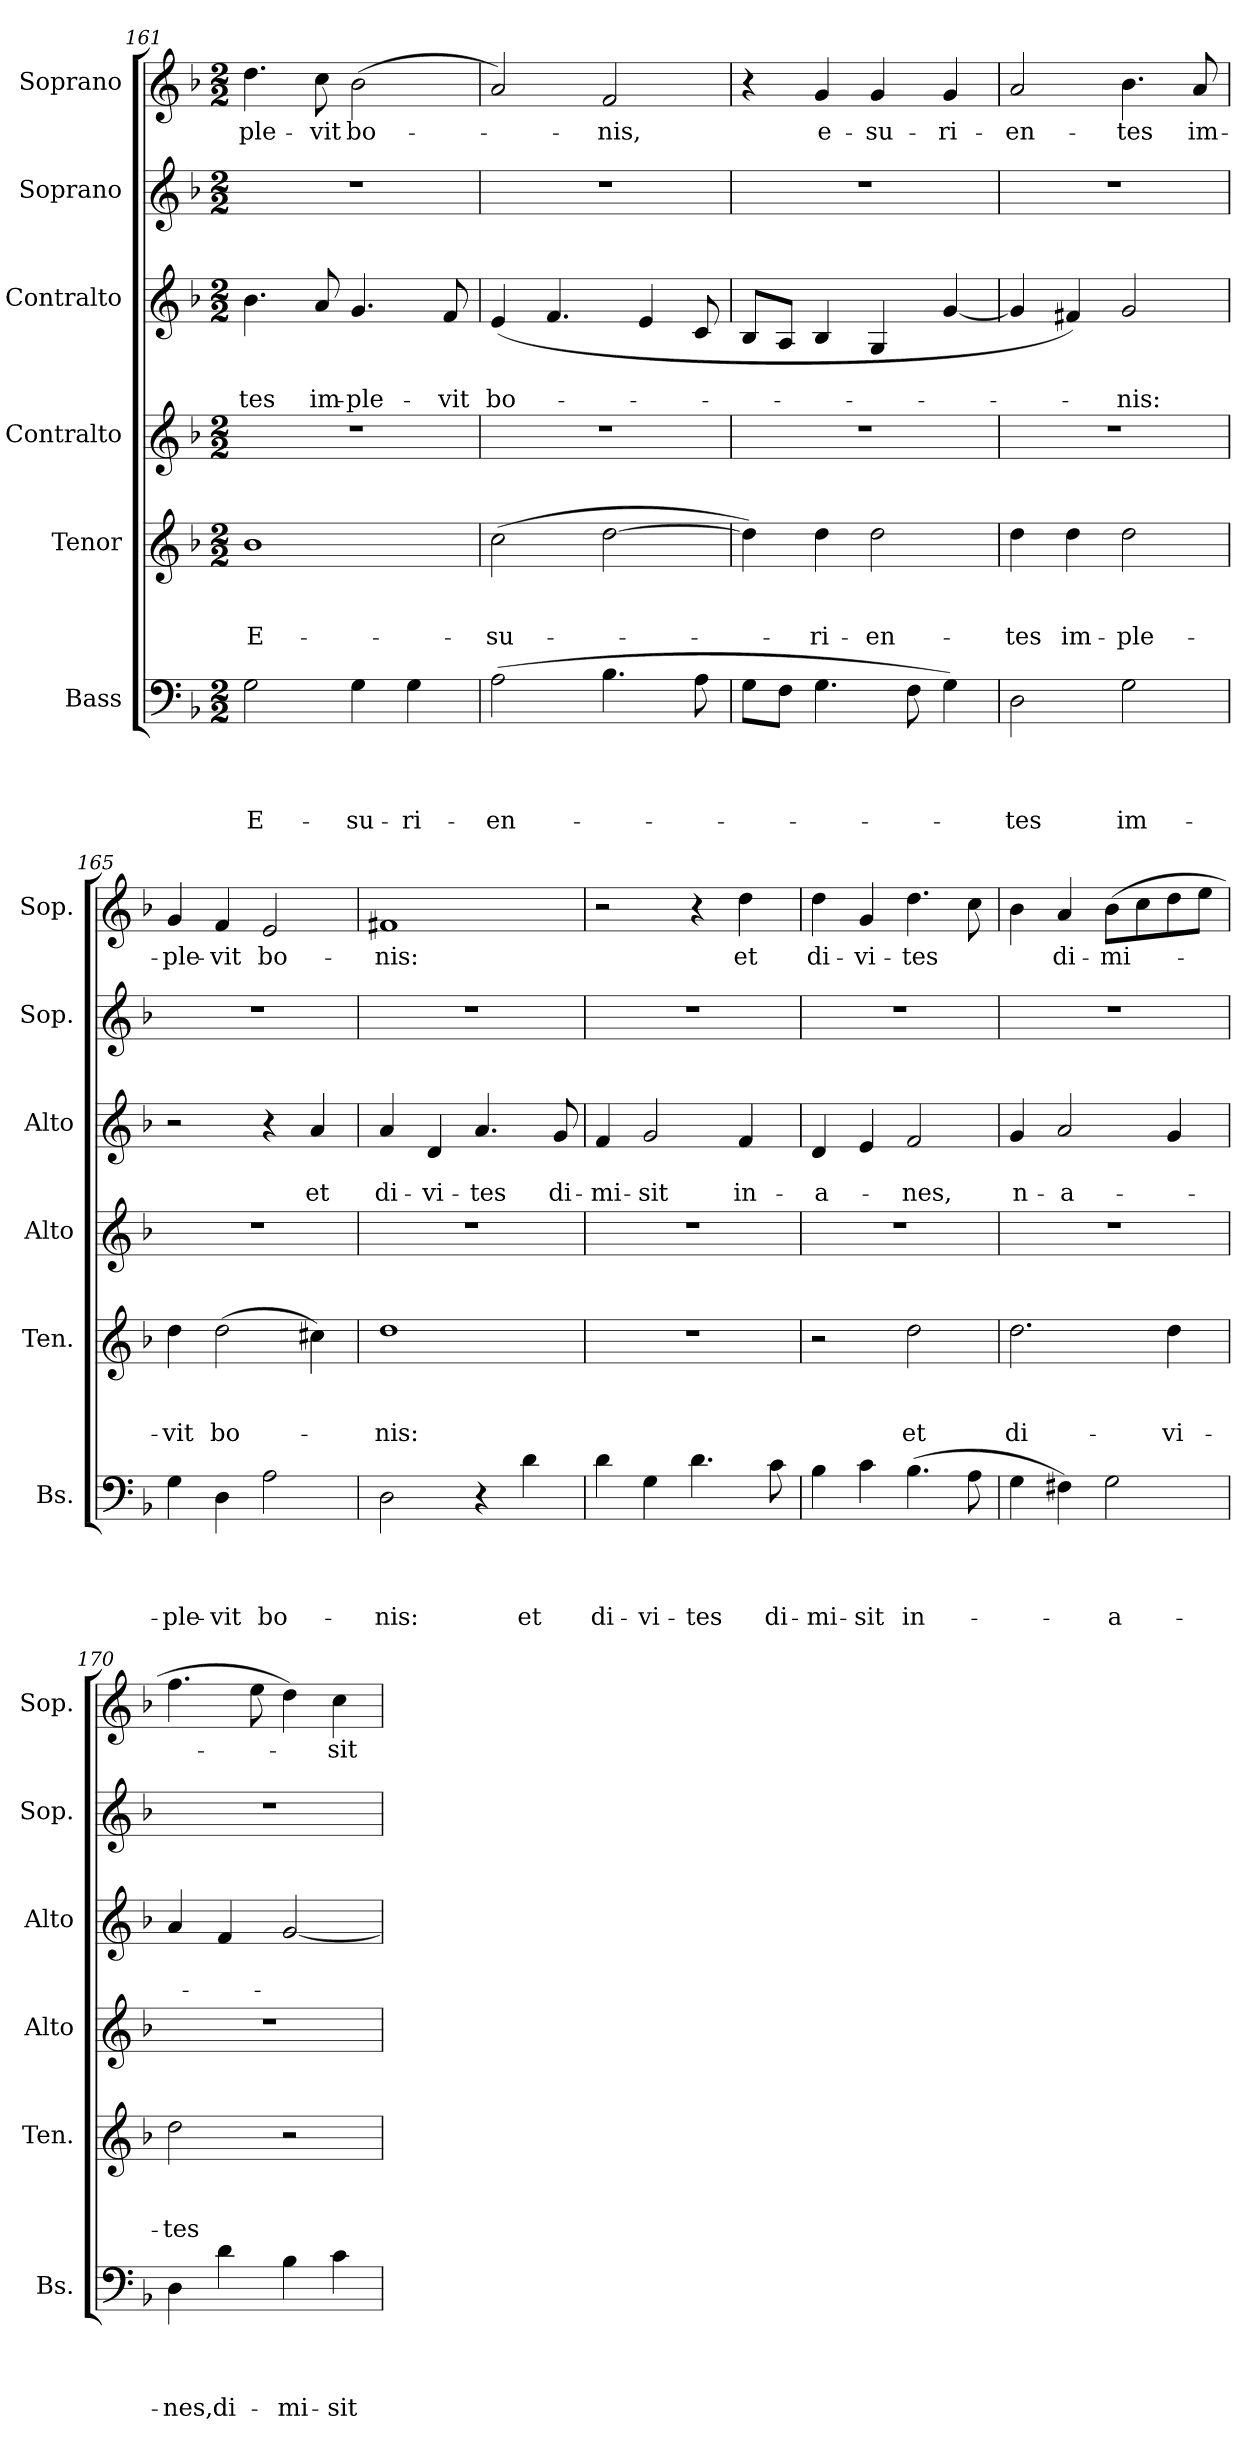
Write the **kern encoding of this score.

**kern	**text	**text	**text	**text	**kern	**text	**text	**text	**kern	**kern	**text	**text	**kern	**kern	**text
*part6	*part6	*part6	*part6	*part6	*part5	*part5	*part5	*part5	*part4	*part3	*part3	*part3	*part2	*part1	*part1
*staff6	*staff6	*staff6	*staff6	*staff6	*staff5	*staff5	*staff5	*staff5	*staff4	*staff3	*staff3	*staff3	*staff2	*staff1	*staff1
*I"Bass	*	*	*	*	*I"Tenor	*	*	*	*I"Contralto	*I"Contralto	*	*	*I"Soprano	*I"Soprano	*
*I'Bs.	*	*	*	*	*I'Ten.	*	*	*	*I'Alto	*I'Alto	*	*	*I'Sop.	*I'Sop.	*
*clefF4	*	*	*	*	*clefG2	*	*	*	*clefG2	*clefG2	*	*	*clefG2	*clefG2	*
*	*	*	*	*	*ITrd7c12	*	*	*	*	*	*	*	*	*	*
*k[b-]	*	*	*	*	*k[b-]	*	*	*	*k[b-]	*k[b-]	*	*	*k[b-]	*k[b-]	*
*F:	*	*	*	*	*F:	*	*	*	*F:	*F:	*	*	*F:	*F:	*
*M2/2	*	*	*	*	*M2/2	*	*	*	*M2/2	*M2/2	*	*	*M2/2	*M2/2	*
=161	=161	=161	=161	=161	=161	=161	=161	=161	=161	=161	=161	=161	=161	=161	=161
!	!	!	!	!LO:LY:b	!	!	!	!LO:LY:b	!	!	!	!LO:LY:b	!	!	!LO:LY:b
2G\	.	.	.	E-	1B-	.	.	E-	1r	4.b-\	.	-tes	1r	4.dd\	-ple-
!	!	!	!	!	!	!	!	!	!	!	!	!LO:LY:b	!	!	!LO:LY:b
.	.	.	.	.	.	.	.	.	.	8a/	.	im-	.	8cc\	-vit
!	!	!	!	!LO:LY:b	!	!	!	!	!	!	!	!LO:LY:b	!	!	!LO:LY:b
4G\	.	.	.	-su-	.	.	.	.	.	4.g/	.	-ple-	.	(<2b-\	bo-
!	!	!	!	!LO:LY:b	!	!	!	!	!	!	!	!	!	!	!
4G\	.	.	.	-ri-	.	.	.	.	.	.	.	.	.	.	.
!	!	!	!	!	!	!	!	!	!	!	!	!LO:LY:b	!	!	!
.	.	.	.	.	.	.	.	.	.	8f/	.	-vit	.	.	.
=162	=162	=162	=162	=162	=162	=162	=162	=162	=162	=162	=162	=162	=162	=162	=162
!	!	!	!	!LO:LY:b	!	!	!	!LO:LY:b	!	!	!	!LO:LY:b	!	!	!
(<2A\	.	.	.	-en-	(>2c\	.	.	-su-	1r	(<4e/	.	bo-	1r	2a/)	.
.	.	.	.	.	.	.	.	.	.	4.f/	.	.	.	.	.
!	!	!	!	!	!	!	!	!	!	!	!	!	!	!	!LO:LY:b
4.B-\	.	.	.	.	[>2d\	.	.	.	.	.	.	.	.	2f/	-nis,
.	.	.	.	.	.	.	.	.	.	4e/	.	.	.	.	.
8A\	.	.	.	.	.	.	.	.	.	8c/	.	.	.	.	.
=163	=163	=163	=163	=163	=163	=163	=163	=163	=163	=163	=163	=163	=163	=163	=163
8G\L	.	.	.	.	4d\])	.	.	.	1r	8B-/L	.	.	1r	4r	.
8F\J	.	.	.	.	.	.	.	.	.	8A/J	.	.	.	.	.
!	!	!	!	!	!	!	!	!LO:LY:b	!	!	!	!	!	!	!LO:LY:b
4.G\	.	.	.	.	4d\	.	.	-ri-	.	4B-/	.	.	.	4g/	e-
!	!	!	!	!	!	!	!	!LO:LY:b	!	!	!	!	!	!	!LO:LY:b
.	.	.	.	.	2d\	.	.	-en-	.	4G/	.	.	.	4g/	-su-
8F\	.	.	.	.	.	.	.	.	.	.	.	.	.	.	.
!	!	!	!	!	!	!	!	!	!	!	!	!	!	!	!LO:LY:b
4G\)	.	.	.	.	.	.	.	.	.	[<4g/	.	.	.	4g/	-ri-
=164	=164	=164	=164	=164	=164	=164	=164	=164	=164	=164	=164	=164	=164	=164	=164
!	!	!	!	!LO:LY:b	!	!	!	!LO:LY:b	!	!	!	!	!	!	!LO:LY:b
2D\	.	.	.	-tes	4d\	.	.	-tes	1r	4g/]	.	.	1r	2a/	-en-
!	!	!	!	!	!	!	!	!LO:LY:b	!	!	!	!	!	!	!
.	.	.	.	.	4d\	.	.	im-	.	4f#X/)	.	.	.	.	.
!	!	!	!	!LO:LY:b	!	!	!	!LO:LY:b	!	!	!	!LO:LY:b	!	!	!LO:LY:b
2G\	.	.	.	im-	2d\	.	.	-ple-	.	2g/	.	-nis:	.	4.b-\	-tes
!	!	!	!	!	!	!	!	!	!	!	!	!	!	!	!LO:LY:b
.	.	.	.	.	.	.	.	.	.	.	.	.	.	8a/	im-
!!LO:PB:g=z
=165	=165	=165	=165	=165	=165	=165	=165	=165	=165	=165	=165	=165	=165	=165	=165
!	!	!	!	!LO:LY:b	!	!	!	!LO:LY:b	!	!	!	!	!	!	!LO:LY:b
4G\	.	.	.	-ple-	4d\	.	.	-vit	1r	2r	.	.	1r	4g/	-ple-
!	!	!	!	!LO:LY:b	!	!	!	!LO:LY:b	!	!	!	!	!	!	!LO:LY:b
4D\	.	.	.	-vit	(>2d\	.	.	bo-	.	.	.	.	.	4f/	-vit
!	!	!	!	!LO:LY:b	!	!	!	!	!	!	!	!	!	!	!LO:LY:b
2A\	.	.	.	bo-	.	.	.	.	.	4r	.	.	.	2e/	bo-
!	!	!	!	!	!	!	!	!	!	!	!	!LO:LY:b	!	!	!
.	.	.	.	.	4c#X\)	.	.	.	.	4a/	.	et	.	.	.
=166	=166	=166	=166	=166	=166	=166	=166	=166	=166	=166	=166	=166	=166	=166	=166
!	!	!	!	!LO:LY:b	!	!	!	!LO:LY:b	!	!	!	!LO:LY:b	!	!	!LO:LY:b
2D\	.	.	.	-nis:	1d	.	.	-nis:	1r	4a/	.	di-	1r	1f#X	-nis:
!	!	!	!	!	!	!	!	!	!	!	!	!LO:LY:b	!	!	!
.	.	.	.	.	.	.	.	.	.	4d/	.	-vi-	.	.	.
!	!	!	!	!	!	!	!	!	!	!	!	!LO:LY:b	!	!	!
4r	.	.	.	.	.	.	.	.	.	4.a/	.	-tes	.	.	.
!	!	!	!	!LO:LY:b	!	!	!	!	!	!	!	!	!	!	!
4d\	.	.	.	et	.	.	.	.	.	.	.	.	.	.	.
!	!	!	!	!	!	!	!	!	!	!	!	!LO:LY:b	!	!	!
.	.	.	.	.	.	.	.	.	.	8g/	.	di-	.	.	.
=167	=167	=167	=167	=167	=167	=167	=167	=167	=167	=167	=167	=167	=167	=167	=167
!	!	!	!	!LO:LY:b	!	!	!	!	!	!	!	!LO:LY:b	!	!	!
4d\	.	.	.	di-	1r	.	.	.	1r	4f/	.	-mi-	1r	2r	.
!	!	!	!	!LO:LY:b	!	!	!	!	!	!	!	!LO:LY:b	!	!	!
4G\	.	.	.	-vi-	.	.	.	.	.	2g/	.	-sit	.	.	.
!	!	!	!	!LO:LY:b	!	!	!	!	!	!	!	!	!	!	!
4.d\	.	.	.	-tes	.	.	.	.	.	.	.	.	.	4r	.
!	!	!	!	!	!	!	!	!	!	!	!	!LO:LY:b	!	!	!LO:LY:b
.	.	.	.	.	.	.	.	.	.	4f/	.	in-	.	4dd\	et
!	!	!	!	!LO:LY:b	!	!	!	!	!	!	!	!	!	!	!
8c\	.	.	.	di-	.	.	.	.	.	.	.	.	.	.	.
=168	=168	=168	=168	=168	=168	=168	=168	=168	=168	=168	=168	=168	=168	=168	=168
!	!	!	!	!LO:LY:b	!	!	!	!	!	!	!	!LO:LY:b	!	!	!LO:LY:b
4B-\	.	.	.	-mi-	2r	.	.	.	1r	4d/	.	-a-	1r	4dd\	di-
!	!	!	!	!LO:LY:b	!	!	!	!	!	!	!	!	!	!	!LO:LY:b
4c\	.	.	.	-sit	.	.	.	.	.	4e/	.	.	.	4g/	-vi-
!	!	!	!	!LO:LY:b	!	!	!	!LO:LY:b	!	!	!	!LO:LY:b	!	!	!LO:LY:b
(>4.B-\	.	.	.	in-	2d\	.	.	et	.	2f/	.	-nes,	.	4.dd\	-tes
8A\	.	.	.	.	.	.	.	.	.	.	.	.	.	8cc\	.
=169	=169	=169	=169	=169	=169	=169	=169	=169	=169	=169	=169	=169	=169	=169	=169
!	!	!	!	!	!	!	!	!LO:LY:b	!	!	!	!LO:LY:b	!	!	!
4G\	.	.	.	.	2.d\	.	.	di-	1r	4g/	.	n-	1r	4b-\	.
!	!	!	!	!	!	!	!	!	!	!	!	!LO:LY:b	!	!	!LO:LY:b
4F#X\)	.	.	.	.	.	.	.	.	.	2a/	.	-a-	.	4a/	di-
!	!	!	!	!LO:LY:b	!	!	!	!	!	!	!	!	!	!	!LO:LY:b
2G\	.	.	.	-a-	.	.	.	.	.	.	.	.	.	(>8b-\L	-mi-
.	.	.	.	.	.	.	.	.	.	.	.	.	.	8cc\	.
!	!	!	!	!	!	!	!	!LO:LY:b	!	!	!	!	!	!	!
.	.	.	.	.	4d\	.	.	-vi-	.	4g/	.	.	.	8dd\	.
.	.	.	.	.	.	.	.	.	.	.	.	.	.	8ee\J	.
=170	=170	=170	=170	=170	=170	=170	=170	=170	=170	=170	=170	=170	=170	=170	=170
!	!	!	!	!LO:LY:b	!	!	!	!LO:LY:b	!	!	!	!	!	!	!
4D\	.	.	.	-nes,	2d\	.	.	-tes	1r	4a/	.	.	1r	4.ff\	.
!	!	!	!	!LO:LY:b	!	!	!	!	!	!	!	!	!	!	!
4d\	.	.	.	di-	.	.	.	.	.	4f/	.	.	.	.	.
.	.	.	.	.	.	.	.	.	.	.	.	.	.	8ee\	.
!	!	!	!	!LO:LY:b	!	!	!	!	!	!	!	!	!	!	!
4B-\	.	.	.	-mi-	2r	.	.	.	.	[<2g/	.	.	.	4dd\)	.
!	!	!	!	!LO:LY:b	!	!	!	!	!	!	!	!	!	!	!LO:LY:b
4c\	.	.	.	-sit	.	.	.	.	.	.	.	.	.	4cc\	-sit
=	=	=	=	=	=	=	=	=	=	=	=	=	=	=	=
*-	*-	*-	*-	*-	*-	*-	*-	*-	*-	*-	*-	*-	*-	*-	*-
